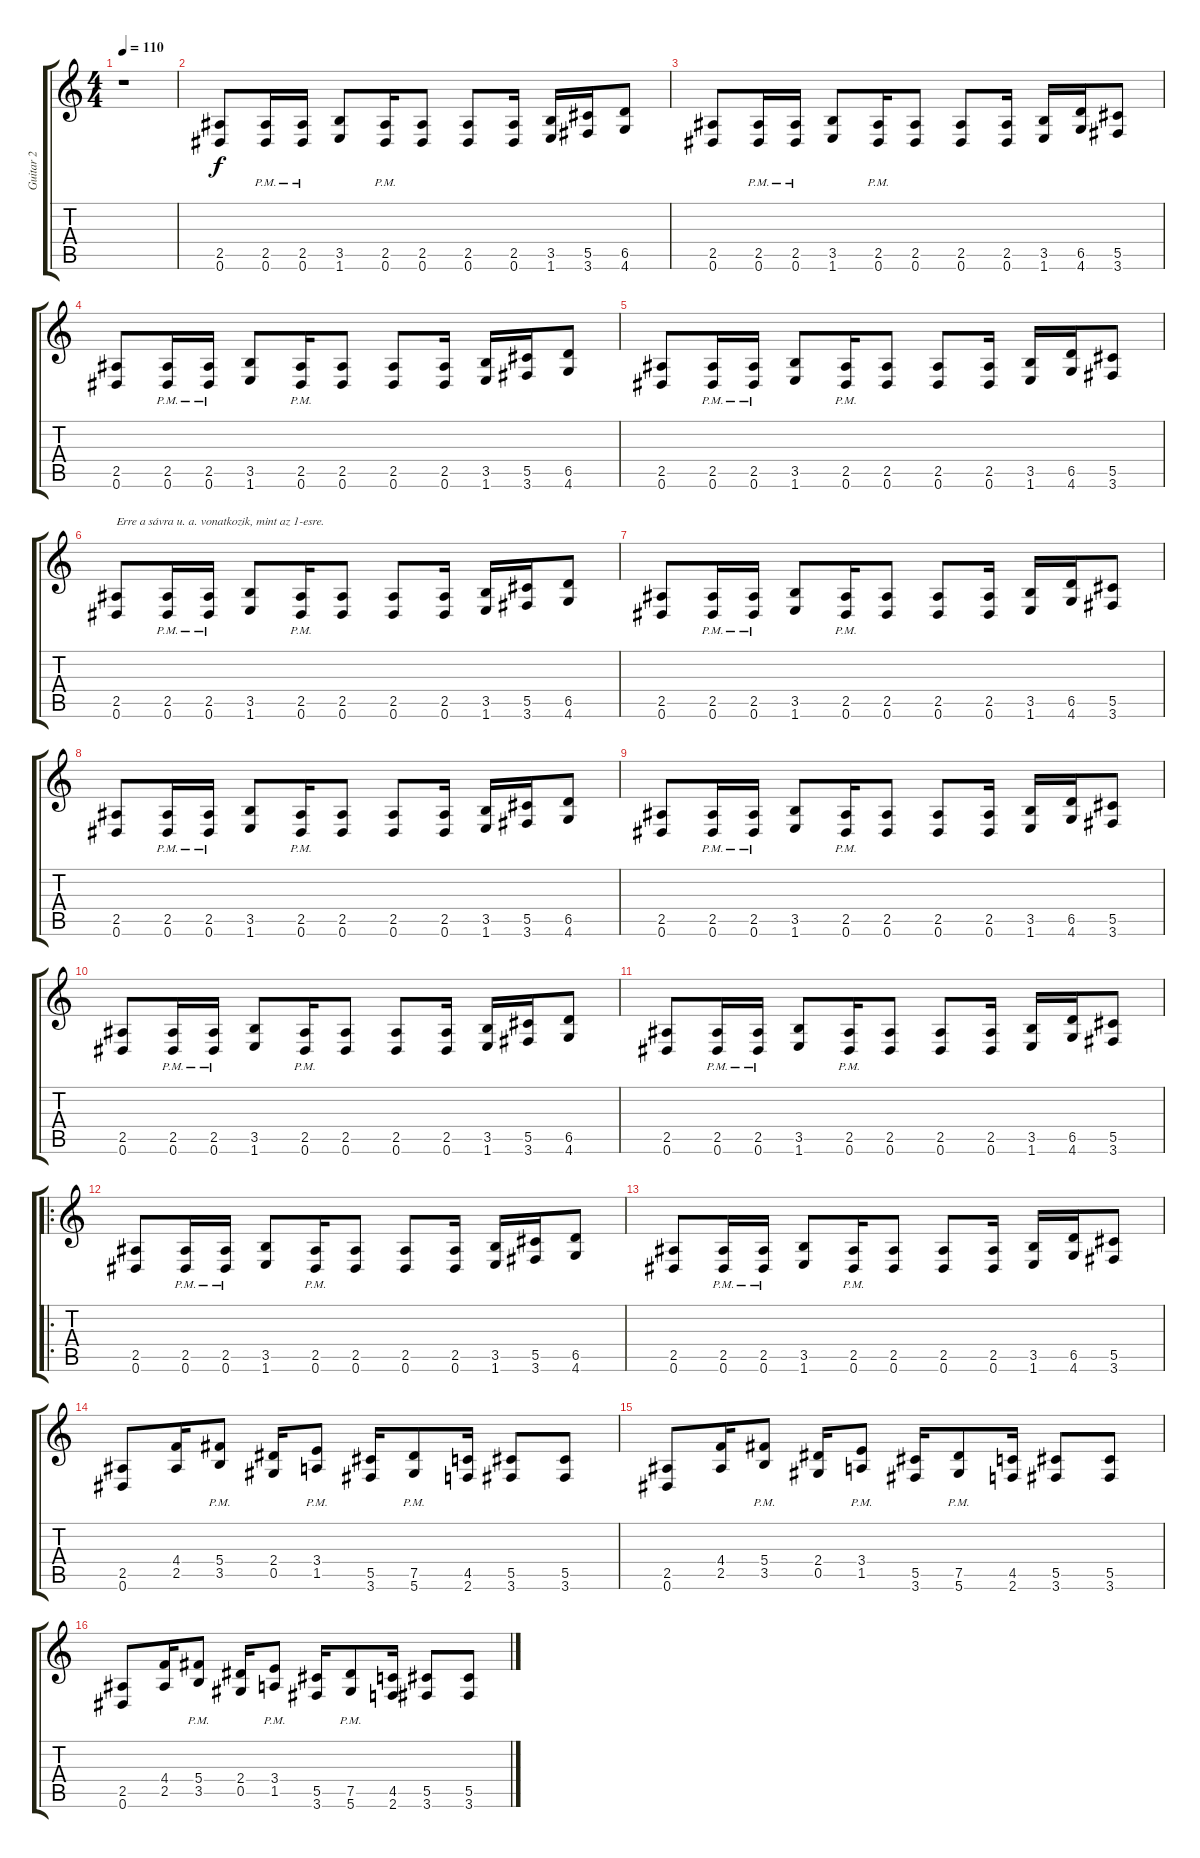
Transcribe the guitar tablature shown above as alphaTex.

\track ("Guitar 2" "Guitar 2") {instrument overdrivenguitar}
\staff {score tabs}
\tuning (Eb4 Bb3 Gb3 Db3 Ab2 Eb2) {hide}
\ts (4 4)
\tempo 110
\clef g2
\ks c
r.1{dy f instrument overdrivenguitar} |
(2.5 0.6).8 (2.5{pm} 0.6{pm}).16 (2.5{pm} 0.6{pm}).16 (3.5 1.6).8 (2.5{pm} 0.6{pm}).16 (2.5 0.6).8 (2.5 0.6).8 (2.5 0.6).16 (3.5 1.6).16 (5.5 3.6).16 (6.5 4.6).8 |
(2.5 0.6).8 (2.5{pm} 0.6{pm}).16 (2.5{pm} 0.6{pm}).16 (3.5 1.6).8 (2.5{pm} 0.6{pm}).16 (2.5 0.6).8 (2.5 0.6).8 (2.5 0.6).16 (3.5 1.6).16 (6.5 4.6).16 (5.5 3.6).8 |
(2.5 0.6).8 (2.5{pm} 0.6{pm}).16 (2.5{pm} 0.6{pm}).16 (3.5 1.6).8 (2.5{pm} 0.6{pm}).16 (2.5 0.6).8 (2.5 0.6).8 (2.5 0.6).16 (3.5 1.6).16 (5.5 3.6).16 (6.5 4.6).8 |
(2.5 0.6).8 (2.5{pm} 0.6{pm}).16 (2.5{pm} 0.6{pm}).16 (3.5 1.6).8 (2.5{pm} 0.6{pm}).16 (2.5 0.6).8 (2.5 0.6).8 (2.5 0.6).16 (3.5 1.6).16 (6.5 4.6).16 (5.5 3.6).8 |
(2.5 0.6).8{txt "Erre a sávra u. a. vonatkozik, mint az 1-esre."} (2.5{pm} 0.6{pm}).16 (2.5{pm} 0.6{pm}).16 (3.5 1.6).8 (2.5{pm} 0.6{pm}).16 (2.5 0.6).8 (2.5 0.6).8 (2.5 0.6).16 (3.5 1.6).16 (5.5 3.6).16 (6.5 4.6).8 |
(2.5 0.6).8 (2.5{pm} 0.6{pm}).16 (2.5{pm} 0.6{pm}).16 (3.5 1.6).8 (2.5{pm} 0.6{pm}).16 (2.5 0.6).8 (2.5 0.6).8 (2.5 0.6).16 (3.5 1.6).16 (6.5 4.6).16 (5.5 3.6).8 |
(2.5 0.6).8 (2.5{pm} 0.6{pm}).16 (2.5{pm} 0.6{pm}).16 (3.5 1.6).8 (2.5{pm} 0.6{pm}).16 (2.5 0.6).8 (2.5 0.6).8 (2.5 0.6).16 (3.5 1.6).16 (5.5 3.6).16 (6.5 4.6).8 |
(2.5 0.6).8 (2.5{pm} 0.6{pm}).16 (2.5{pm} 0.6{pm}).16 (3.5 1.6).8 (2.5{pm} 0.6{pm}).16 (2.5 0.6).8 (2.5 0.6).8 (2.5 0.6).16 (3.5 1.6).16 (6.5 4.6).16 (5.5 3.6).8 |
(2.5 0.6).8 (2.5{pm} 0.6{pm}).16 (2.5{pm} 0.6{pm}).16 (3.5 1.6).8 (2.5{pm} 0.6{pm}).16 (2.5 0.6).8 (2.5 0.6).8 (2.5 0.6).16 (3.5 1.6).16 (5.5 3.6).16 (6.5 4.6).8 |
(2.5 0.6).8 (2.5{pm} 0.6{pm}).16 (2.5{pm} 0.6{pm}).16 (3.5 1.6).8 (2.5{pm} 0.6{pm}).16 (2.5 0.6).8 (2.5 0.6).8 (2.5 0.6).16 (3.5 1.6).16 (6.5 4.6).16 (5.5 3.6).8 |
\ro
(2.5 0.6).8 (2.5{pm} 0.6{pm}).16 (2.5{pm} 0.6{pm}).16 (3.5 1.6).8 (2.5{pm} 0.6{pm}).16 (2.5 0.6).8 (2.5 0.6).8 (2.5 0.6).16 (3.5 1.6).16 (5.5 3.6).16 (6.5 4.6).8 |
(2.5 0.6).8 (2.5{pm} 0.6{pm}).16 (2.5{pm} 0.6{pm}).16 (3.5 1.6).8 (2.5{pm} 0.6{pm}).16 (2.5 0.6).8 (2.5 0.6).8 (2.5 0.6).16 (3.5 1.6).16 (6.5 4.6).16 (5.5 3.6).8 |
(2.5 0.6).8 (4.4 2.5).16 (5.4{pm} 3.5{pm}).8 (2.4 0.5).16 (3.4{pm} 1.5{pm}).8 (5.5 3.6).16 (7.5{pm} 5.6{pm}).8 (4.5 2.6).16 (5.5 3.6).8 (5.5 3.6).8 |
(2.5 0.6).8 (4.4 2.5).16 (5.4{pm} 3.5{pm}).8 (2.4 0.5).16 (3.4{pm} 1.5{pm}).8 (5.5 3.6).16 (7.5{pm} 5.6{pm}).8 (4.5 2.6).16 (5.5 3.6).8 (5.5 3.6).8 |
(2.5 0.6).8 (4.4 2.5).16 (5.4{pm} 3.5{pm}).8 (2.4 0.5).16 (3.4{pm} 1.5{pm}).8 (5.5 3.6).16 (7.5{pm} 5.6{pm}).8 (4.5 2.6).16 (5.5 3.6).8 (5.5 3.6).8
